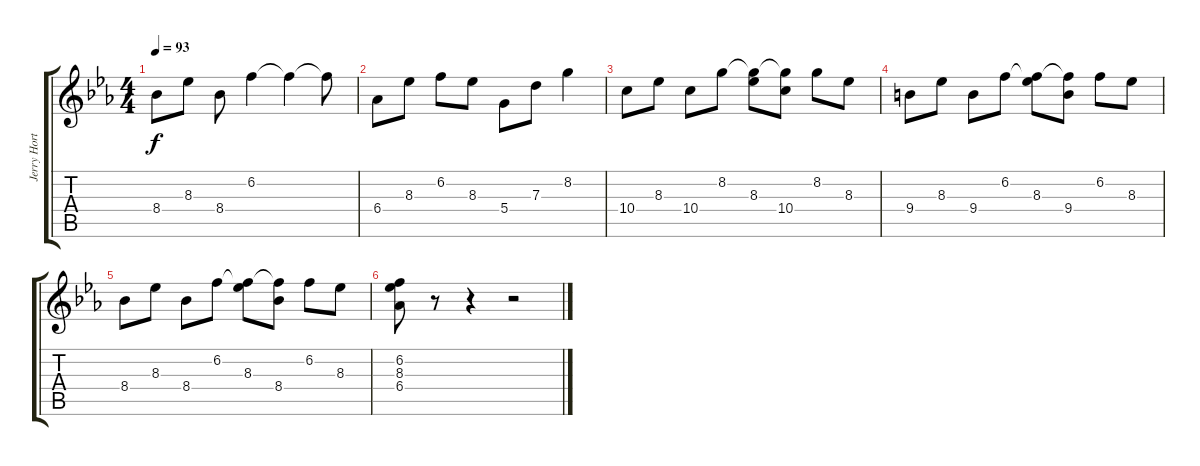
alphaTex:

\track ("Jerry Horton (Clean)" "Jerry Hort") {instrument electricguitarjazz}
\staff {score tabs}
\tuning (E4 B3 G3 D3 A2 D2) {hide}
\ts (4 4)
\tempo 93
\clef g2
\ks cminor
8.4.8{dy f} 8.3.8 8.4.8 6.2.4 6.2{t}.4 6.2{t}.8 |
6.4.8 8.3.8 6.2.8 8.3.8 5.4.8 7.3.8 8.2.4 |
10.4.8 8.3.8 10.4.8 8.2.8 (8.2{t} 8.3).8 (8.2{t} 10.4).8 8.2.8 8.3.8 |
9.4.8 8.3.8 9.4.8 6.2.8 (6.2{t} 8.3).8 (6.2{t} 9.4).8 6.2.8 8.3.8 |
8.4.8 8.3.8 8.4.8 6.2.8 (6.2{t} 8.3).8 (6.2{t} 8.4).8 6.2.8 8.3.8 |
(6.2 8.3 6.4).8 r.8 r.4 r.2
